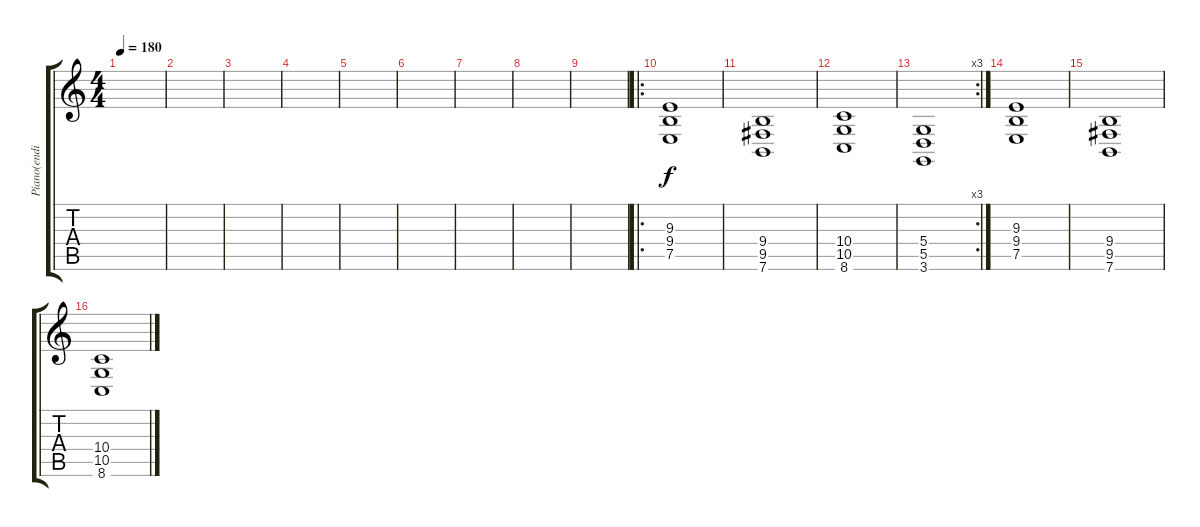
\track ("Piano(ending only)" "Piano(endi") {instrument brightacousticpiano}
\staff {score tabs}
\tuning (E4 B3 G3 D3 A2 E2) {hide}
\ts (4 4)
\tempo 180
\clef g2
\ks c
|
|
|
|
|
|
|
|
|
\ro
(9.3 9.4 7.5).1 |
(9.4 9.5 7.6).1 |
(10.4 10.5 8.6).1 |
\rc 3
(5.4 5.5 3.6).1 |
(9.3 9.4 7.5).1 |
(9.4 9.5 7.6).1 |
(10.4 10.5 8.6).1
